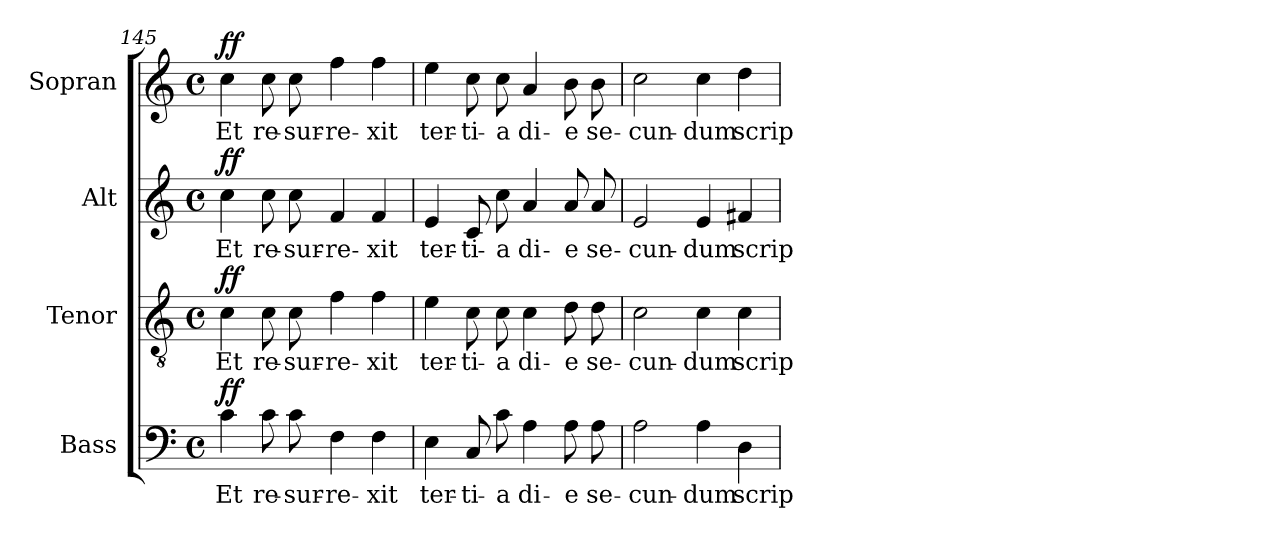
**kern	**text	**dynam	**kern	**text	**dynam	**kern	**text	**dynam	**kern	**text	**dynam
*part4	*part4	*part4	*part3	*part3	*part3	*part2	*part2	*part2	*part1	*part1	*part1
*staff4	*staff4	*staff4	*staff3	*staff3	*staff3	*staff2	*staff2	*staff2	*staff1	*staff1	*staff1
*I"Bass	*	*	*I"Tenor	*	*	*I"Alt	*	*	*I"Sopran	*	*
*I'B.	*	*	*I'T.	*	*	*I'A.	*	*	*I'S.	*	*
!!LO:LB:g=z
*clefF4	*	*	*clefGv2	*	*	*clefG2	*	*	*clefG2	*	*
*k[]	*	*	*k[]	*	*	*k[]	*	*	*k[]	*	*
*C:	*	*	*C:	*	*	*C:	*	*	*C:	*	*
*M4/4	*	*	*M4/4	*	*	*M4/4	*	*	*M4/4	*	*
*met(c)	*	*	*met(c)	*	*	*met(c)	*	*	*met(c)	*	*
=145	=145	=145	=145	=145	=145	=145	=145	=145	=145	=145	=145
!	!LO:LY:b	!LO:DY:a	!	!LO:LY:b	!LO:DY:a	!	!LO:LY:b	!LO:DY:a	!	!LO:LY:b	!LO:DY:a
4c\	Et	ff	4c\	Et	ff	4cc\	Et	ff	4cc\	Et	ff
!	!LO:LY:b	!	!	!LO:LY:b	!	!	!LO:LY:b	!	!	!LO:LY:b	!
8c\	re-	.	8c\	re-	.	8cc\	re-	.	8cc\	re-	.
!	!LO:LY:b	!	!	!LO:LY:b	!	!	!LO:LY:b	!	!	!LO:LY:b	!
8c\	-sur-	.	8c\	-sur-	.	8cc\	-sur-	.	8cc\	-sur-	.
!	!LO:LY:b	!	!	!LO:LY:b	!	!	!LO:LY:b	!	!	!LO:LY:b	!
4F\	-re-	.	4f\	-re-	.	4f/	-re-	.	4ff\	-re-	.
!	!LO:LY:b	!	!	!LO:LY:b	!	!	!LO:LY:b	!	!	!LO:LY:b	!
4F\	-xit	.	4f\	-xit	.	4f/	-xit	.	4ff\	-xit	.
=146	=146	=146	=146	=146	=146	=146	=146	=146	=146	=146	=146
!	!LO:LY:b	!	!	!LO:LY:b	!	!	!LO:LY:b	!	!	!LO:LY:b	!
4E\	ter-	.	4e\	ter-	.	4e/	ter-	.	4ee\	ter-	.
!	!LO:LY:b	!	!	!LO:LY:b	!	!	!LO:LY:b	!	!	!LO:LY:b	!
8C/	-ti-	.	8c\	-ti-	.	8c/	-ti-	.	8cc\	-ti-	.
!	!LO:LY:b	!	!	!LO:LY:b	!	!	!LO:LY:b	!	!	!LO:LY:b	!
8c\	-a	.	8c\	-a	.	8cc\	-a	.	8cc\	-a	.
!	!LO:LY:b	!	!	!LO:LY:b	!	!	!LO:LY:b	!	!	!LO:LY:b	!
4A\	di-	.	4c\	di-	.	4a/	di-	.	4a/	di-	.
!	!LO:LY:b	!	!	!LO:LY:b	!	!	!LO:LY:b	!	!	!LO:LY:b	!
8A\	-e	.	8d\	-e	.	8a/	-e	.	8b\	-e	.
!	!LO:LY:b	!	!	!LO:LY:b	!	!	!LO:LY:b	!	!	!LO:LY:b	!
8A\	se-	.	8d\	se-	.	8a/	se-	.	8b\	se-	.
=147	=147	=147	=147	=147	=147	=147	=147	=147	=147	=147	=147
!	!LO:LY:b	!	!	!LO:LY:b	!	!	!LO:LY:b	!	!	!LO:LY:b	!
2A\	-cun-	.	2c\	-cun-	.	2e/	-cun-	.	2cc\	-cun-	.
!	!LO:LY:b	!	!	!LO:LY:b	!	!	!LO:LY:b	!	!	!LO:LY:b	!
4A\	-dum	.	4c\	-dum	.	4e/	-dum	.	4cc\	-dum	.
!	!LO:LY:b	!	!	!LO:LY:b	!	!	!LO:LY:b	!	!	!LO:LY:b	!
4D\	scrip-	.	4c\	scrip-	.	4f#X/	scrip-	.	4dd\	scrip-	.
=	=	=	=	=	=	=	=	=	=	=	=
*-	*-	*-	*-	*-	*-	*-	*-	*-	*-	*-	*-
